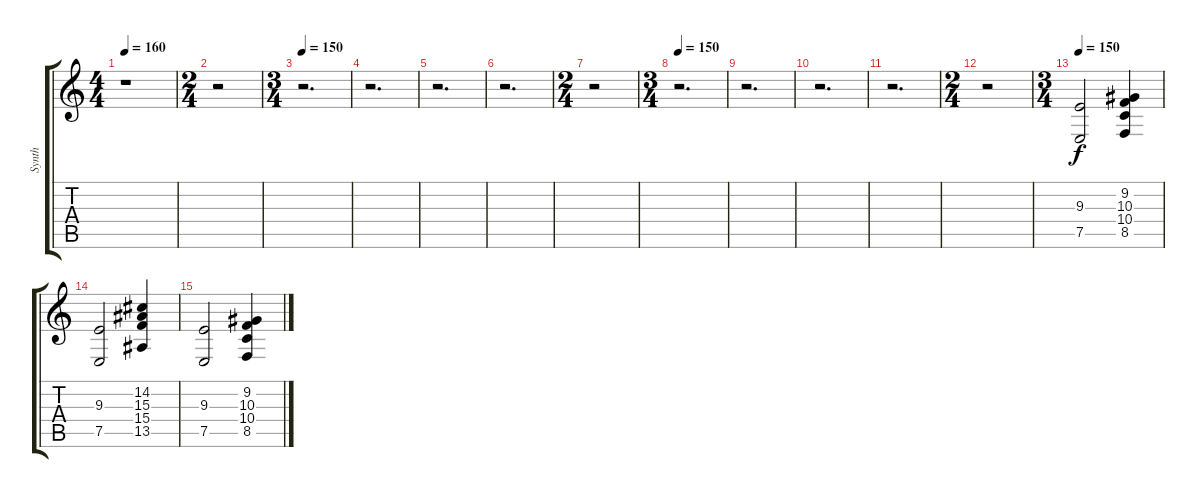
\track ("Synth" "Synth") {instrument stringensemble1}
\staff {score tabs}
\tuning (E4 B3 G3 D3 A2 E2) {hide}
\ts (4 4)
\tempo 160
\clef g2
\ks c
r.1{dy f} |
\ts (2 4)
r.2 |
\ts (3 4)
\tempo 150
r.2{d} |
r.2{d} |
r.2{d} |
r.2{d} |
\ts (2 4)
r.2 |
\ts (3 4)
\tempo 150
r.2{d} |
r.2{d} |
r.2{d} |
r.2{d} |
\ts (2 4)
r.2 |
\ts (3 4)
\tempo 150
(9.3 7.5).2 (9.2 10.3 10.4 8.5).4 |
(9.3 7.5).2 (14.2 15.3 15.4 13.5).4 |
(9.3 7.5).2 (9.2 10.3 10.4 8.5).4
